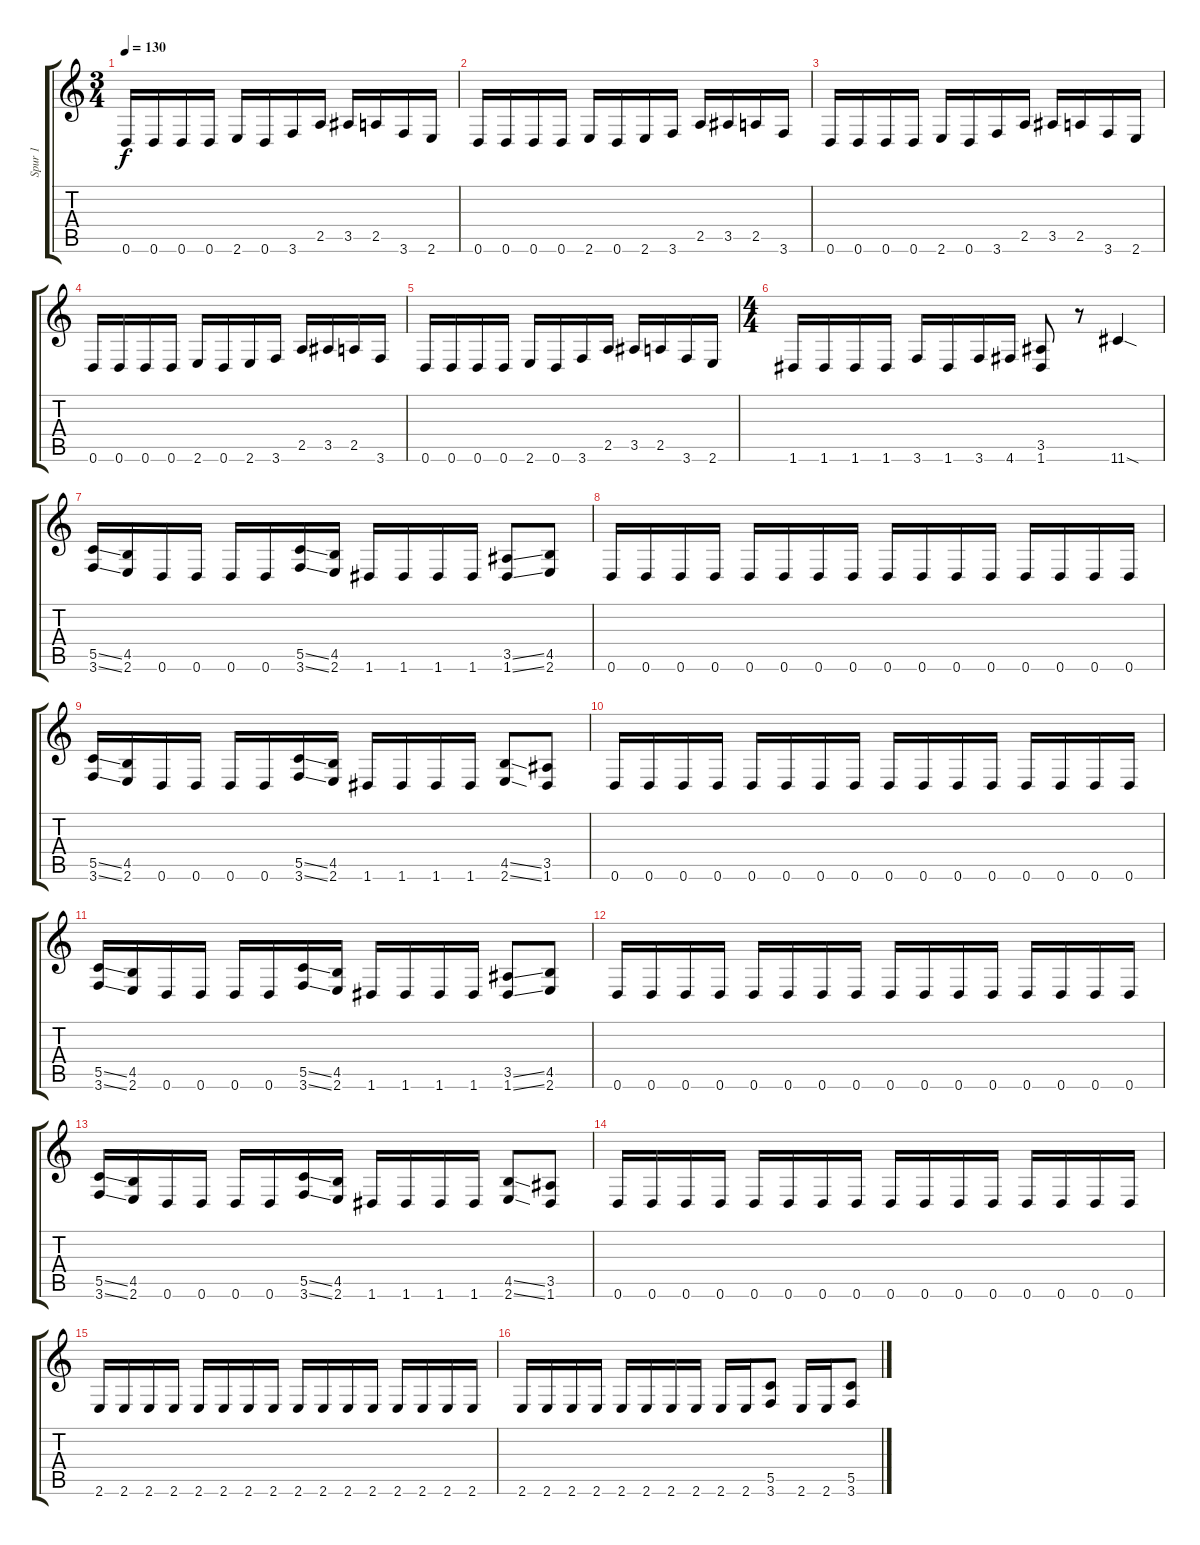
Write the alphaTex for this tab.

\track ("Spur 1" "Spur 1") {instrument distortionguitar}
\staff {score tabs}
\tuning (D4 A3 F3 C3 G2 D2) {hide}
\ts (3 4)
\tempo 130
\clef g2
\ks c
0.6.16{dy f} 0.6.16 0.6.16 0.6.16 2.6.16 0.6.16 3.6.16 2.5.16 3.5.16 2.5.16 3.6.16 2.6.16 |
0.6.16 0.6.16 0.6.16 0.6.16 2.6.16 0.6.16 2.6.16 3.6.16 2.5.16 3.5.16 2.5.16 3.6.16 |
0.6.16 0.6.16 0.6.16 0.6.16 2.6.16 0.6.16 3.6.16 2.5.16 3.5.16 2.5.16 3.6.16 2.6.16 |
0.6.16 0.6.16 0.6.16 0.6.16 2.6.16 0.6.16 2.6.16 3.6.16 2.5.16 3.5.16 2.5.16 3.6.16 |
0.6.16 0.6.16 0.6.16 0.6.16 2.6.16 0.6.16 3.6.16 2.5.16 3.5.16 2.5.16 3.6.16 2.6.16 |
\ts (4 4)
1.6.16 1.6.16 1.6.16 1.6.16 3.6.16 1.6.16 3.6.16 4.6.16 (3.5 1.6).8 r.8 11.6{sod}.4 |
(5.5{ss} 3.6{ss}).16 (4.5 2.6).16 0.6.16 0.6.16 0.6.16 0.6.16 (5.5{ss} 3.6{ss}).16 (4.5 2.6).16 1.6.16 1.6.16 1.6.16 1.6.16 (3.5{ss} 1.6{ss}).8 (4.5 2.6).8 |
0.6.16 0.6.16 0.6.16 0.6.16 0.6.16 0.6.16 0.6.16 0.6.16 0.6.16 0.6.16 0.6.16 0.6.16 0.6.16 0.6.16 0.6.16 0.6.16 |
(5.5{ss} 3.6{ss}).16 (4.5 2.6).16 0.6.16 0.6.16 0.6.16 0.6.16 (5.5{ss} 3.6{ss}).16 (4.5 2.6).16 1.6.16 1.6.16 1.6.16 1.6.16 (4.5{ss} 2.6{ss}).8 (3.5 1.6).8 |
0.6.16 0.6.16 0.6.16 0.6.16 0.6.16 0.6.16 0.6.16 0.6.16 0.6.16 0.6.16 0.6.16 0.6.16 0.6.16 0.6.16 0.6.16 0.6.16 |
(5.5{ss} 3.6{ss}).16 (4.5 2.6).16 0.6.16 0.6.16 0.6.16 0.6.16 (5.5{ss} 3.6{ss}).16 (4.5 2.6).16 1.6.16 1.6.16 1.6.16 1.6.16 (3.5{ss} 1.6{ss}).8 (4.5 2.6).8 |
0.6.16 0.6.16 0.6.16 0.6.16 0.6.16 0.6.16 0.6.16 0.6.16 0.6.16 0.6.16 0.6.16 0.6.16 0.6.16 0.6.16 0.6.16 0.6.16 |
(5.5{ss} 3.6{ss}).16 (4.5 2.6).16 0.6.16 0.6.16 0.6.16 0.6.16 (5.5{ss} 3.6{ss}).16 (4.5 2.6).16 1.6.16 1.6.16 1.6.16 1.6.16 (4.5{ss} 2.6{ss}).8 (3.5 1.6).8 |
0.6.16 0.6.16 0.6.16 0.6.16 0.6.16 0.6.16 0.6.16 0.6.16 0.6.16 0.6.16 0.6.16 0.6.16 0.6.16 0.6.16 0.6.16 0.6.16 |
2.6.16 2.6.16 2.6.16 2.6.16 2.6.16 2.6.16 2.6.16 2.6.16 2.6.16 2.6.16 2.6.16 2.6.16 2.6.16 2.6.16 2.6.16 2.6.16 |
2.6.16 2.6.16 2.6.16 2.6.16 2.6.16 2.6.16 2.6.16 2.6.16 2.6.16 2.6.16 (5.5 3.6).8 2.6.16 2.6.16 (5.5 3.6).8
